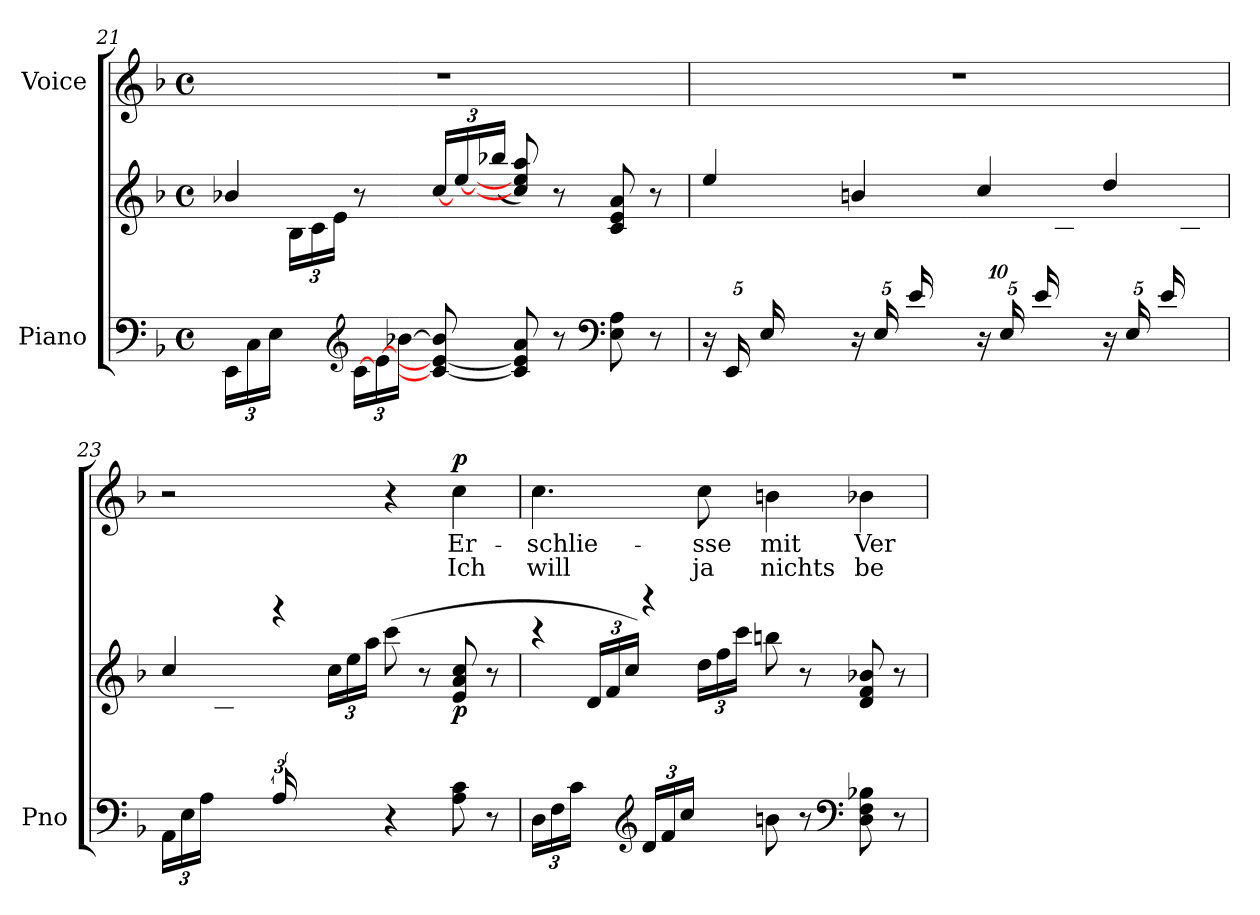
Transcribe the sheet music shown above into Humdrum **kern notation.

**kern	**kern	**dynam	**kern	**text	**text	**dynam
*part2	*part2	*part2	*part1	*part1	*part1	*part1
*staff3	*staff2	*staff2/3	*staff1	*staff1	*staff1	*staff1
*I"Piano	*	*	*I"Voice	*	*	*
*I'Pno	*	*	*	*	*	*
*clefF4	*clefG2	*	*clefG2	*	*	*
*k[b-]	*k[b-]	*	*k[b-]	*	*	*
*M4/4	*M4/4	*	*M4/4	*	*	*
*met(c)	*met(c)	*	*met(c)	*	*	*
=21	=21	=21	=21	=21	=21	=21
*	*^	*	*	*	*	*
(24EE\LL	4b-X/	8ryy	.	1r	.	.	.
24C\	.	.	.	.	.	.	.
24E\JJ	.	.	.	.	.	.	.
8ryy	.	24B-\LL	.	.	.	.	.
.	.	24c\	.	.	.	.	.
.	.	24e\JJ)	.	.	.	.	.
*clefG2	*	*	*	*	*	*	*
[24c\LL	8r	2.ryy	.	.	.	.	.
[24e\	.	.	.	.	.	.	.
[24b-X\JJ	.	.	.	.	.	.	.
*	*Xbrackettup	*	*	*	*	*	*
8c/_ 8e/_ 8b-/]	[24cc/LL	.	.	.	.	.	.
.	[24ee/	.	.	.	.	.	.
.	(24bb-X/JJ	.	.	.	.	.	.
8c/] 8e/] 8a/	8cc/] 8ee/] 8aa/)	.	.	.	.	.	.
8r	8r	.	.	.	.	.	.
*clefF4	*	*	*	*	*	*	*
8E\ 8A\	8c/ 8e/ 8a/	.	.	.	.	.	.
8r	8r	.	.	.	.	.	.
!!LO:PB:g=z
=22	=22	=22	=22	=22	=22	=22	=22
*Xbrackettup	*	*	*	*	*	*	*
20r	4ee/	10.ryy	.	1r	.	.	.
(20EE/LL	.	.	.	.	.	.	.
20E/	.	.	.	.	.	.	.
10ryy	.	20e\	.	.	.	.	.
.	.	20g#X\JJ)	.	.	.	.	.
20r	4bn/	10.ryy	.	.	.	.	.
(20E/LL	.	.	.	.	.	.	.
20e/	.	.	.	.	.	.	.
10ryy	.	20d\	.	.	.	.	.
.	.	20g#\JJ)	.	.	.	.	.
20r	4cc/	10.ryy	.	.	.	.	.
(20E/LL	.	.	.	.	.	.	.
20e/	.	.	.	.	.	.	.
10ryy	.	20c\	.	.	.	.	.
.	.	20g#\JJ)	.	.	.	.	.
20r	4dd/	10.ryy	.	.	.	.	.
(20E/LL	.	.	.	.	.	.	.
20e/	.	.	.	.	.	.	.
10ryy	.	20Bn\	.	.	.	.	.
.	.	20g#\JJ)	.	.	.	.	.
!!LO:LB:g=z
=23	=23	=23	=23	=23	=23	=23	=23
*brackettup	*	*	*	*	*	*	*
(24AA\LL	4cc/	8ryy	.	2r	.	.	.
24E\	.	.	.	.	.	.	.
24A\JJ	.	.	.	.	.	.	.
8ryy	.	24c\LL	.	.	.	.	.
.	.	24e\	.	.	.	.	.
.	.	24a\JJ)	.	.	.	.	.
(24A/LL	4r	24ryy	.	.	.	.	.
24%5ryy	.	24e\	.	.	.	.	.
.	.	24a\JJ	.	.	.	.	.
.	.	24cc\LL	.	.	.	.	.
.	.	24ee\	.	.	.	.	.
.	.	24aa\JJ	.	.	.	.	.
4r	(8ccc\	2ryy	.	4r	.	.	.
.	8r	.	.	.	.	.	.
!	!	!	!LO:DY:b	!	!LO:LY:b	!LO:LY:b	!LO:DY:b
8A\ 8c\	8e/ 8a/ 8cc/	.	p	4cc\	Er-	Ich	p
8r	8r	.	.	.	.	.	.
=24	=24	=24	=24	=24	=24	=24	=24
!	!	!	!	!	!LO:LY:b	!LO:LY:b	!
24D\LL	4r	8ryy	.	4.cc\	-schlie-	will	.
24F\	.	.	.	.	.	.	.
24c\JJ	.	.	.	.	.	.	.
8ryy	.	24d/LL	.	.	.	.	.
.	.	24f/	.	.	.	.	.
.	.	24cc/JJ)	.	.	.	.	.
*clefG2	*	*	*	*	*	*	*
(24d/LL	4r	8ryy	.	.	.	.	.
24f/	.	.	.	.	.	.	.
24cc/JJ	.	.	.	.	.	.	.
!	!	!	!	!	!LO:LY:b	!LO:LY:b	!
8ryy	.	24dd\LL	.	8cc\	-sse	ja	.
.	.	24ff\	.	.	.	.	.
.	.	24ccc\JJ)	.	.	.	.	.
!	!	!	!	!	!LO:LY:b	!LO:LY:b	!
8bn\	8bbn\	2ryy	.	4bn\	mit	nichts	.
8r	8r	.	.	.	.	.	.
*clefF4	*	*	*	*	*	*	*
!	!	!	!	!	!LO:LY:b	!LO:LY:b	!
8D\ 8F\ 8B-X\	8d/ 8f/ 8b-X/	.	.	4b-X\	Ver-	be-	.
8r	8r	.	.	.	.	.	.
*	*v	*v	*	*	*	*	*
=	=	=	=	=	=	=
*-	*-	*-	*-	*-	*-	*-
